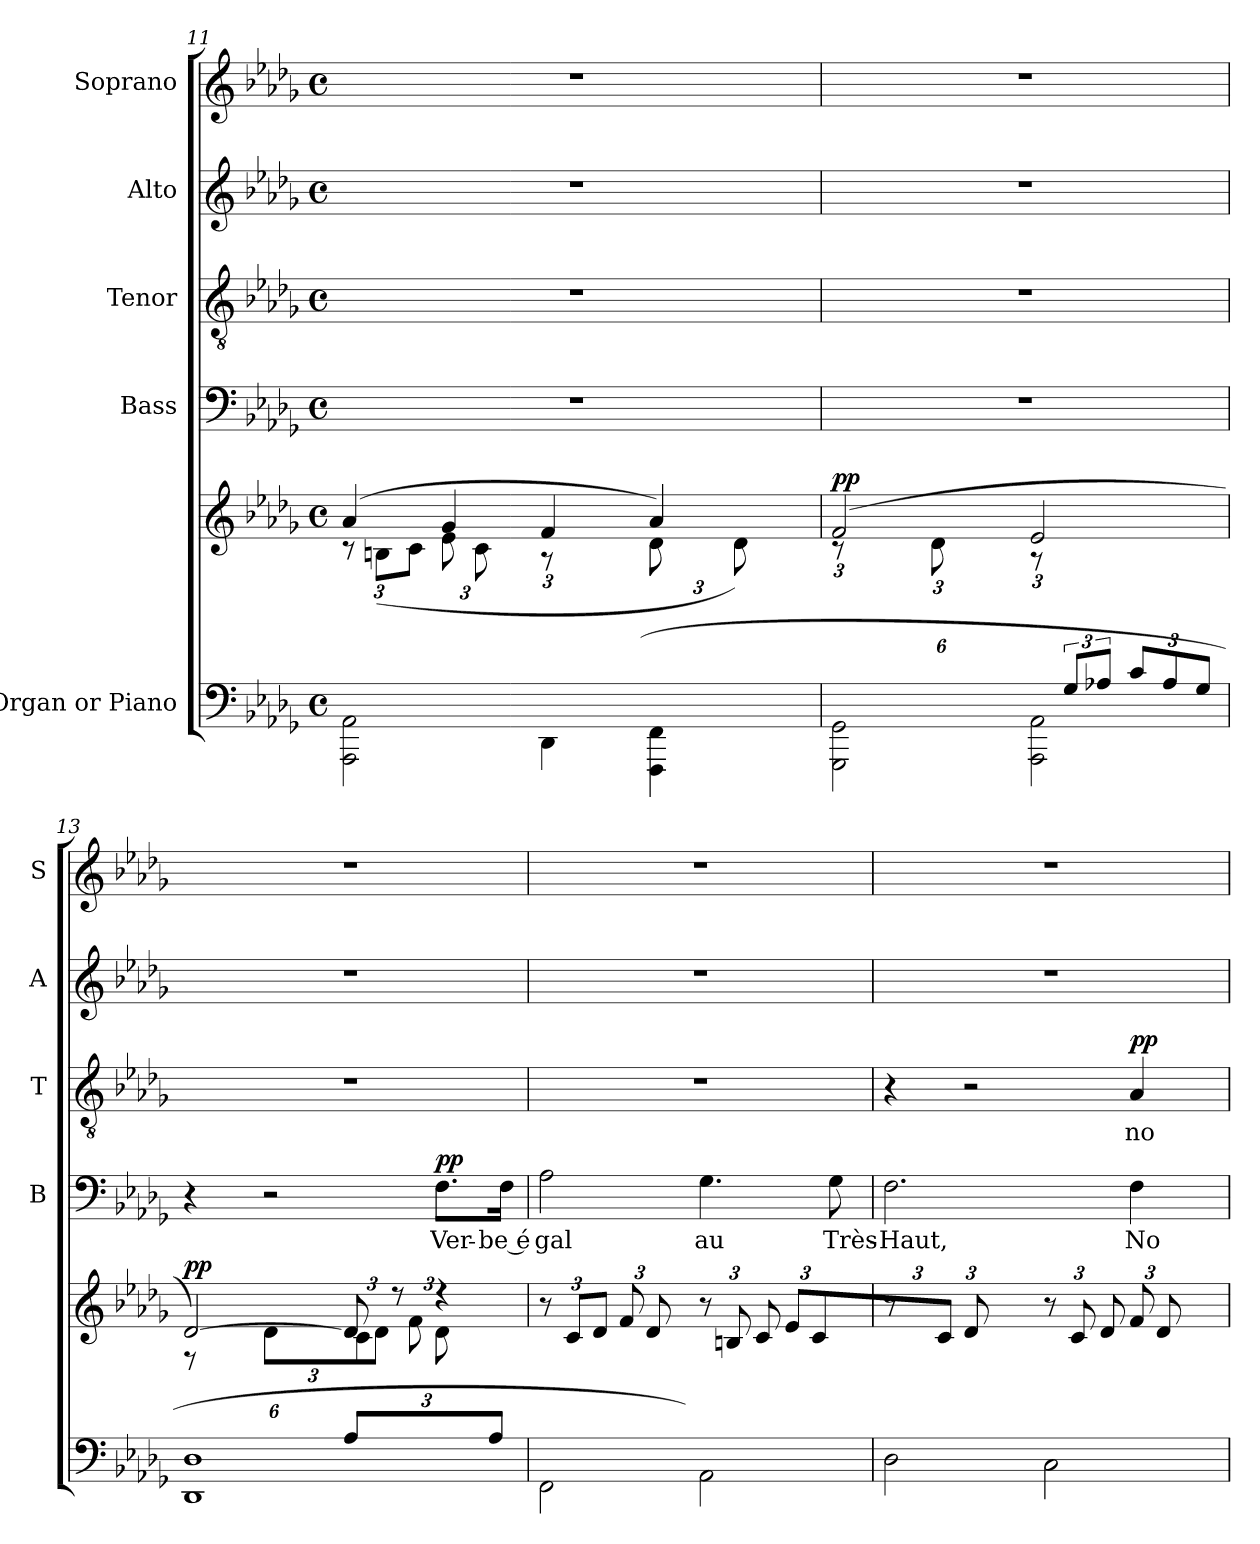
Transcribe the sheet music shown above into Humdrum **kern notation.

**kern	**kern	**dynam	**kern	**text	**dynam	**kern	**text	**dynam	**kern	**kern
*part5	*part5	*part5	*part4	*part4	*part4	*part3	*part3	*part3	*part2	*part1
*staff6	*staff5	*staff5/6	*staff4	*staff4	*staff4	*staff3	*staff3	*staff3	*staff2	*staff1
*I"Organ or Piano	*	*	*I"Bass	*	*	*I"Tenor	*	*	*I"Alto	*I"Soprano
*	*	*	*I'B	*	*	*I'T	*	*	*I'A	*I'S
*clefF4	*clefG2	*	*clefF4	*	*	*clefGv2	*	*	*clefG2	*clefG2
*k[b-e-a-d-g-]	*k[b-e-a-d-g-]	*	*k[b-e-a-d-g-]	*	*	*k[b-e-a-d-g-]	*	*	*k[b-e-a-d-g-]	*k[b-e-a-d-g-]
*M4/4	*M4/4	*	*M4/4	*	*	*M4/4	*	*	*M4/4	*M4/4
*met(c)	*met(c)	*	*met(c)	*	*	*met(c)	*	*	*met(c)	*met(c)
=11	=11	=11	=11	=11	=11	=11	=11	=11	=11	=11
*^	*^	*	*	*	*	*	*	*	*	*
*	*	*	*Xbrackettup	*	*	*	*	*	*	*	*	*
12%5ryy	2AAA-\ 2AA-\	(>4a-/	12r	.	1r	.	.	1r	.	.	1r	1r
.	.	.	(<12Bn\L	.	.	.	.	.	.	.	.	.
.	.	.	12c\J	.	.	.	.	.	.	.	.	.
.	.	4g-/	12e-\L	.	.	.	.	.	.	.	.	.
.	.	.	12c\	.	.	.	.	.	.	.	.	.
12A-/J)	.	.	12ryy	.	.	.	.	.	.	.	.	.
12ryy	4DD-\	4f/	12r	.	.	.	.	.	.	.	.	.
(<12Gn/L	.	.	6ryy	.	.	.	.	.	.	.	.	.
12A-/J	.	.	.	.	.	.	.	.	.	.	.	.
12ryy	4FFF\ 4FF\	4a-/)	12d-\L	.	.	.	.	.	.	.	.	.
12A-/	.	.	12ryy	.	.	.	.	.	.	.	.	.
12ryy	.	.	12d-\J)	.	.	.	.	.	.	.	.	.
=12	=12	=12	=12	=12	=12	=12	=12	=12	=12	=12	=12	=12
!	!	!	!	!LO:DY:b=2	!	!	!	!	!	!	!	!
!	!	!	!	!LO:DY:n=1:a	!	!	!	!	!	!	!	!
12ryy	2GGG-\ 2GG-\	(>2f/	12rc	p p	1r	.	.	1r	.	.	1r	1r
12An/L	.	.	6ryy	.	.	.	.	.	.	.	.	.
12B-/J	.	.	.	.	.	.	.	.	.	.	.	.
12ryy	.	.	12d-\L	.	.	.	.	.	.	.	.	.
12B-/	.	.	6ryy	.	.	.	.	.	.	.	.	.
12G-i/J	.	.	.	.	.	.	.	.	.	.	.	.
12ryy	2AAA-\ 2AA-\	2e-/	12r	.	.	.	.	.	.	.	.	.
12G-/L	.	.	12%5ryy	.	.	.	.	.	.	.	.	.
12A-X/J	.	.	.	.	.	.	.	.	.	.	.	.
*Xbrackettup	*	*	*	*	*	*	*	*	*	*	*	*
12c/L	.	.	.	.	.	.	.	.	.	.	.	.
12A-/	.	.	.	.	.	.	.	.	.	.	.	.
12G-/J	.	.	.	.	.	.	.	.	.	.	.	.
!!LO:PB:g=z
=13	=13	=13	=13	=13	=13	=13	=13	=13	=13	=13	=13	=13
!	!	!	!	!LO:DY:a	!	!	!	!	!	!	!	!
12ryy	1DD- 1D-	[2d-/)	12rF	pp	4r	.	.	1r	.	.	1r	1r
12F/L	.	.	6ryy	.	.	.	.	.	.	.	.	.
12A-/J	.	.	.	.	.	.	.	.	.	.	.	.
12ryy	.	.	12d-\L	.	2r	.	.	.	.	.	.	.
12A-/	.	.	4ryy	.	.	.	.	.	.	.	.	.
12F/J	.	.	.	.	.	.	.	.	.	.	.	.
12A-/L	.	8d-/]	.	.	.	.	.	.	.	.	.	.
3ryy	.	.	12c\	.	.	.	.	.	.	.	.	.
.	.	8r	.	.	.	.	.	.	.	.	.	.
.	.	.	12d-\J	.	.	.	.	.	.	.	.	.
!	!	!	!	!	!	!LO:LY:b	!LO:DY:a	!	!	!	!	!
.	.	4r	12f\L	.	8.F\L	Ver-	pp	.	.	.	.	.
.	.	.	12d-\	.	.	.	.	.	.	.	.	.
12A-/J	.	.	12ryy	.	.	.	.	.	.	.	.	.
!	!	!	!	!	!	!LO:LY:b	!	!	!	!	!	!
.	.	.	.	.	16F\Jk	be é	.	.	.	.	.	.
*	*	*v	*v	*	*	*	*	*	*	*	*	*
=14	=14	=14	=14	=14	=14	=14	=14	=14	=14	=14	=14
!	!	!	!	!	!LO:LY:b	!	!	!	!	!	!
12%5ryy	2FF\	12r	.	2A-\	-gal	.	1r	.	.	1r	1r
.	.	(<12c/L	.	.	.	.	.	.	.	.	.
.	.	12d-/J	.	.	.	.	.	.	.	.	.
.	.	12f/L	.	.	.	.	.	.	.	.	.
.	.	12d-/	.	.	.	.	.	.	.	.	.
12A-/J)	.	12ryy	.	.	.	.	.	.	.	.	.
!	!	!	!	!	!LO:LY:b	!	!	!	!	!	!
12%5ryy	2AA-\	12r	.	4.G-\	au	.	.	.	.	.	.
.	.	(<12Bn/L	.	.	.	.	.	.	.	.	.
.	.	12c/J	.	.	.	.	.	.	.	.	.
.	.	12e-/L	.	.	.	.	.	.	.	.	.
.	.	12c/	.	.	.	.	.	.	.	.	.
!	!	!	!	!	!LO:LY:b	!	!	!	!	!	!
.	.	.	.	8G-\	Très-	.	.	.	.	.	.
12A-/J)	.	12ryy	.	.	.	.	.	.	.	.	.
=15	=15	=15	=15	=15	=15	=15	=15	=15	=15	=15	=15
!	!	!	!	!	!LO:LY:b	!	!	!	!	!	!
12ryy	2D-\	12r	.	2.F\	-Haut,	.	4r	.	.	1r	1r
12A-/L	.	12ryy	.	.	.	.	.	.	.	.	.
6ryy	.	12c/J	.	.	.	.	.	.	.	.	.
.	.	12d-/L	.	.	.	.	2r	.	.	.	.
12A-/	.	6ryy	.	.	.	.	.	.	.	.	.
12F/J	.	.	.	.	.	.	.	.	.	.	.
12%5ryy	2C\	12r	.	.	.	.	.	.	.	.	.
.	.	(<12c/L	.	.	.	.	.	.	.	.	.
.	.	12d-/J	.	.	.	.	.	.	.	.	.
!	!	!	!	!	!LO:LY:b	!	!	!LO:LY:b	!LO:DY:a	!	!
.	.	12f/L	.	4F\	No-	.	4A-/	no-	pp	.	.
.	.	12d-/	.	.	.	.	.	.	.	.	.
12A-/J)	.	12ryy	.	.	.	.	.	.	.	.	.
*v	*v	*	*	*	*	*	*	*	*	*	*
=	=	=	=	=	=	=	=	=	=	=
*-	*-	*-	*-	*-	*-	*-	*-	*-	*-	*-
